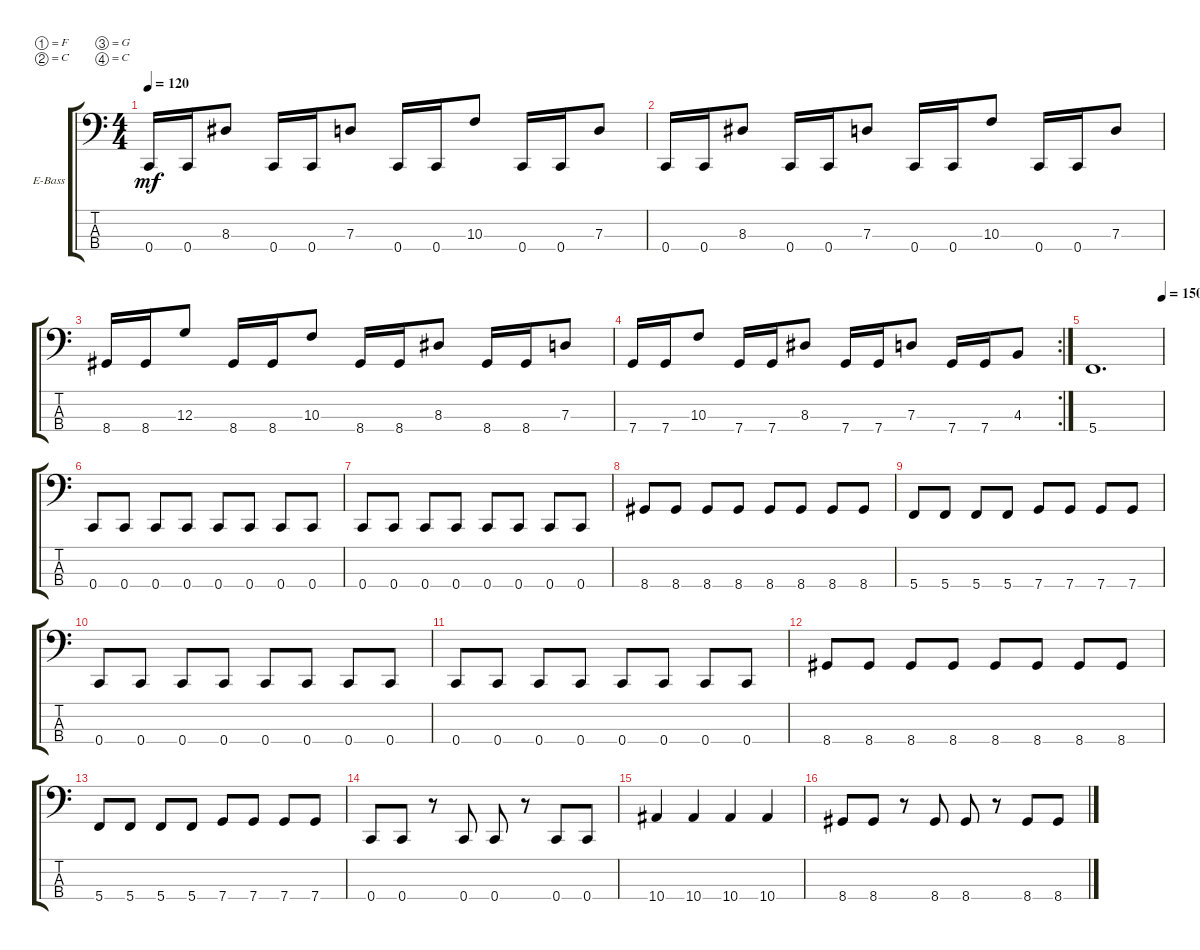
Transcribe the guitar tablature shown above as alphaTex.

\defaultSystemsLayout 4
\bracketExtendMode groupsimilarinstruments
\firstSystemTrackNameOrientation horizontal
\otherSystemsTrackNameOrientation horizontal
\track ("Electric Bass" "E-Bass") {instrument electricbassfinger}
\staff {score tabs}
\tuning (F2 C2 G1 C1)
\ts (4 4)
\tempo 120
\clef f4
\ks c
0.4.16{dy mf} 0.4.16 8.3.8 0.4.16 0.4.16 7.3.8 0.4.16 0.4.16 10.3.8 0.4.16 0.4.16 7.3.8 |
0.4.16 0.4.16 8.3.8 0.4.16 0.4.16 7.3.8 0.4.16 0.4.16 10.3.8 0.4.16 0.4.16 7.3.8 |
8.4.16 8.4.16 12.3.8 8.4.16 8.4.16 10.3.8 8.4.16 8.4.16 8.3.8 8.4.16 8.4.16 7.3.8 |
\rc 2
7.4.16 7.4.16 10.3.8 7.4.16 7.4.16 8.3.8 7.4.16 7.4.16 7.3.8 7.4.16 7.4.16 4.3.8 |
\tempo (150.035 1)
5.4.1{d} |
0.4.8 0.4.8 0.4.8 0.4.8 0.4.8 0.4.8 0.4.8 0.4.8 |
0.4.8 0.4.8 0.4.8 0.4.8 0.4.8 0.4.8 0.4.8 0.4.8 |
8.4.8 8.4.8 8.4.8 8.4.8 8.4.8 8.4.8 8.4.8 8.4.8 |
5.4.8 5.4.8 5.4.8 5.4.8 7.4.8 7.4.8 7.4.8 7.4.8 |
0.4.8 0.4.8 0.4.8 0.4.8 0.4.8 0.4.8 0.4.8 0.4.8 |
0.4.8 0.4.8 0.4.8 0.4.8 0.4.8 0.4.8 0.4.8 0.4.8 |
8.4.8 8.4.8 8.4.8 8.4.8 8.4.8 8.4.8 8.4.8 8.4.8 |
5.4.8 5.4.8 5.4.8 5.4.8 7.4.8 7.4.8 7.4.8 7.4.8 |
0.4.8 0.4.8 r.8 0.4.8 0.4.8 r.8 0.4.8 0.4.8 |
10.4.4 10.4.4 10.4.4 10.4.4 |
8.4.8 8.4.8 r.8 8.4.8 8.4.8 r.8 8.4.8 8.4.8
